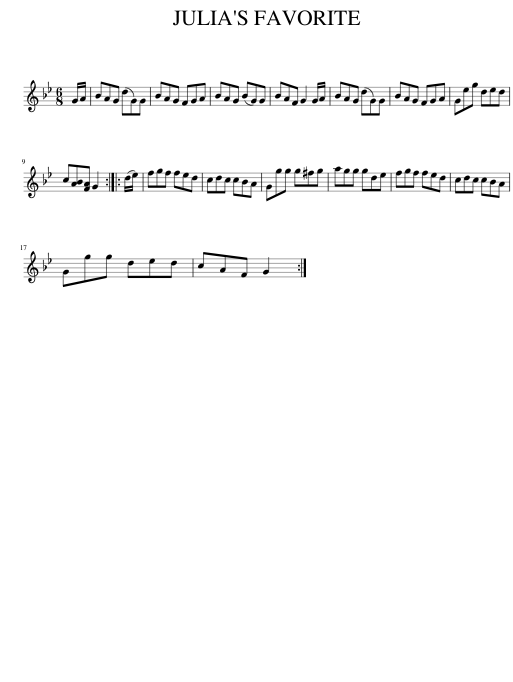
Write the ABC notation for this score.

X:1
L:1/8
M:6/8
I:linebreak $
K:Gmin
V:1 treble
V:1
 G/A/ | BAG (dG)G | BAG FGA | BAG (BG)G | BAF G2 G/A/ | %5
 BAG (dG)G | BAG FGA | Geg ded |$ c[AB][FA] G2 :: (d/e/) | %10
 fgf fed | cdc cBA | Ggg g^fg | agg gde | fgf fed | %15
 cdc cBA |$ Ggg ded | cAF G2 :| %18
